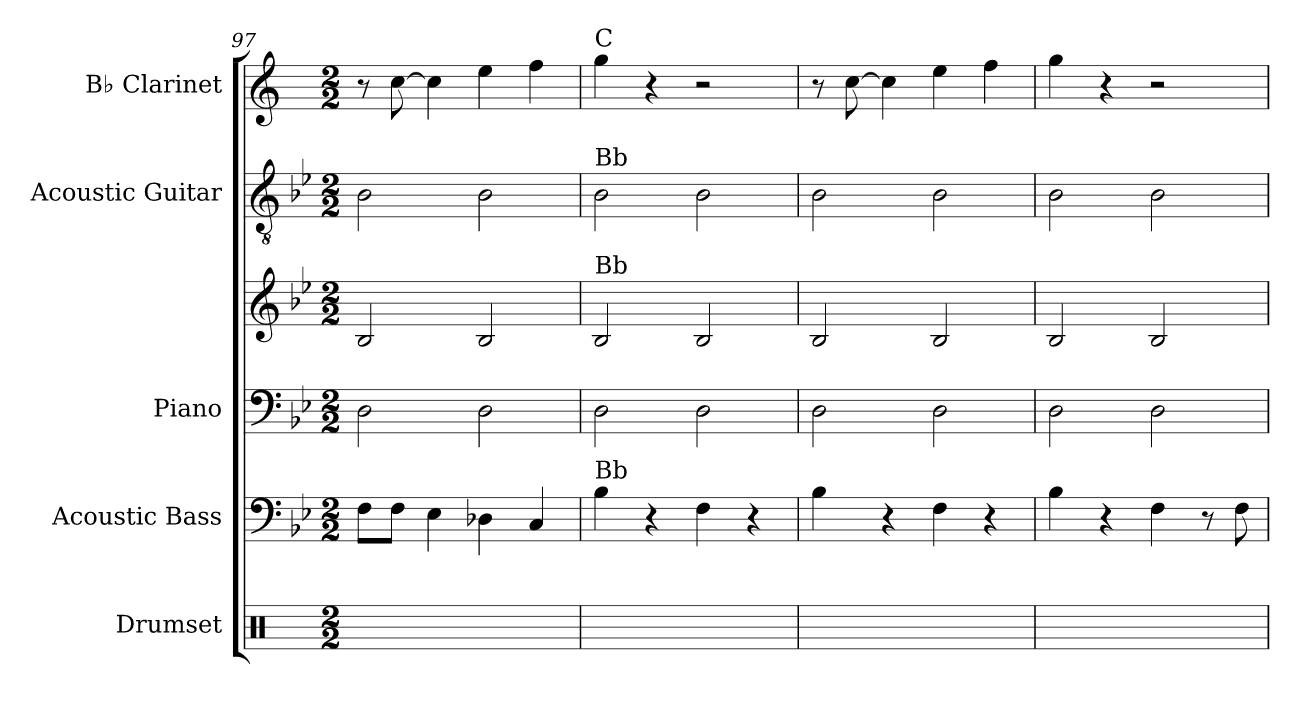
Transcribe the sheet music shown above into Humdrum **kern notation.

**kern	**kern	**kern	**kern	**kern	**kern
*part5	*part4	*part3	*part3	*part2	*part1
*staff6	*staff5	*staff4	*staff3	*staff2	*staff1
*I"Drumset	*I"Acoustic Bass	*I"Piano	*	*I"Acoustic Guitar	*I"B♭ Clarinet
*I'D. Set	*I'Bass	*I'Pno.	*	*I'Guit.	*I'B♭ Cl.
*clefX	*clefF4	*clefF4	*clefG2	*clefGv2	*clefG2
*	*ITrd7c12	*	*	*	*ITrd1c2
*k[]	*k[b-e-]	*k[b-e-]	*k[b-e-]	*k[b-e-]	*k[b-e-]
*M2/2	*M2/2	*M2/2	*M2/2	*M2/2	*M2/2
=97	=97	=97	=97	=97	=97
2R	8FF\L	2D	2B-	2B-	8r
.	8FF\J	.	.	.	[8b-\
.	4EE-\	.	.	.	4b-\]
2R	4DD-X\	2D	2B-	2B-	4dd\
.	4CC/	.	.	.	4ee-\
!!LO:PB:g=z
=98	=98	=98	=98	=98	=98
!	!	!	!	!	!LO:TX:a:t=C
!	!	!	!	!LO:TX:a:t=Bb	!
!	!	!	!LO:TX:a:t=Bb	!	!
!	!LO:TX:a:t=Bb	!	!	!	!
2R	4BB-\	2D	2B-	2B-	4ff\
.	4r	.	.	.	4r
2R	4FF\	2D	2B-	2B-	2r
.	4r	.	.	.	.
=99	=99	=99	=99	=99	=99
2R	4BB-\	2D	2B-	2B-	8r
.	.	.	.	.	[8b-\
.	4r	.	.	.	4b-\]
2R	4FF\	2D	2B-	2B-	4dd\
.	4r	.	.	.	4ee-\
=100	=100	=100	=100	=100	=100
2R	4BB-\	2D	2B-	2B-	4ff\
.	4r	.	.	.	4r
2R	4FF\	2D	2B-	2B-	2r
.	8r	.	.	.	.
.	8FF\	.	.	.	.
=	=	=	=	=	=
*-	*-	*-	*-	*-	*-
